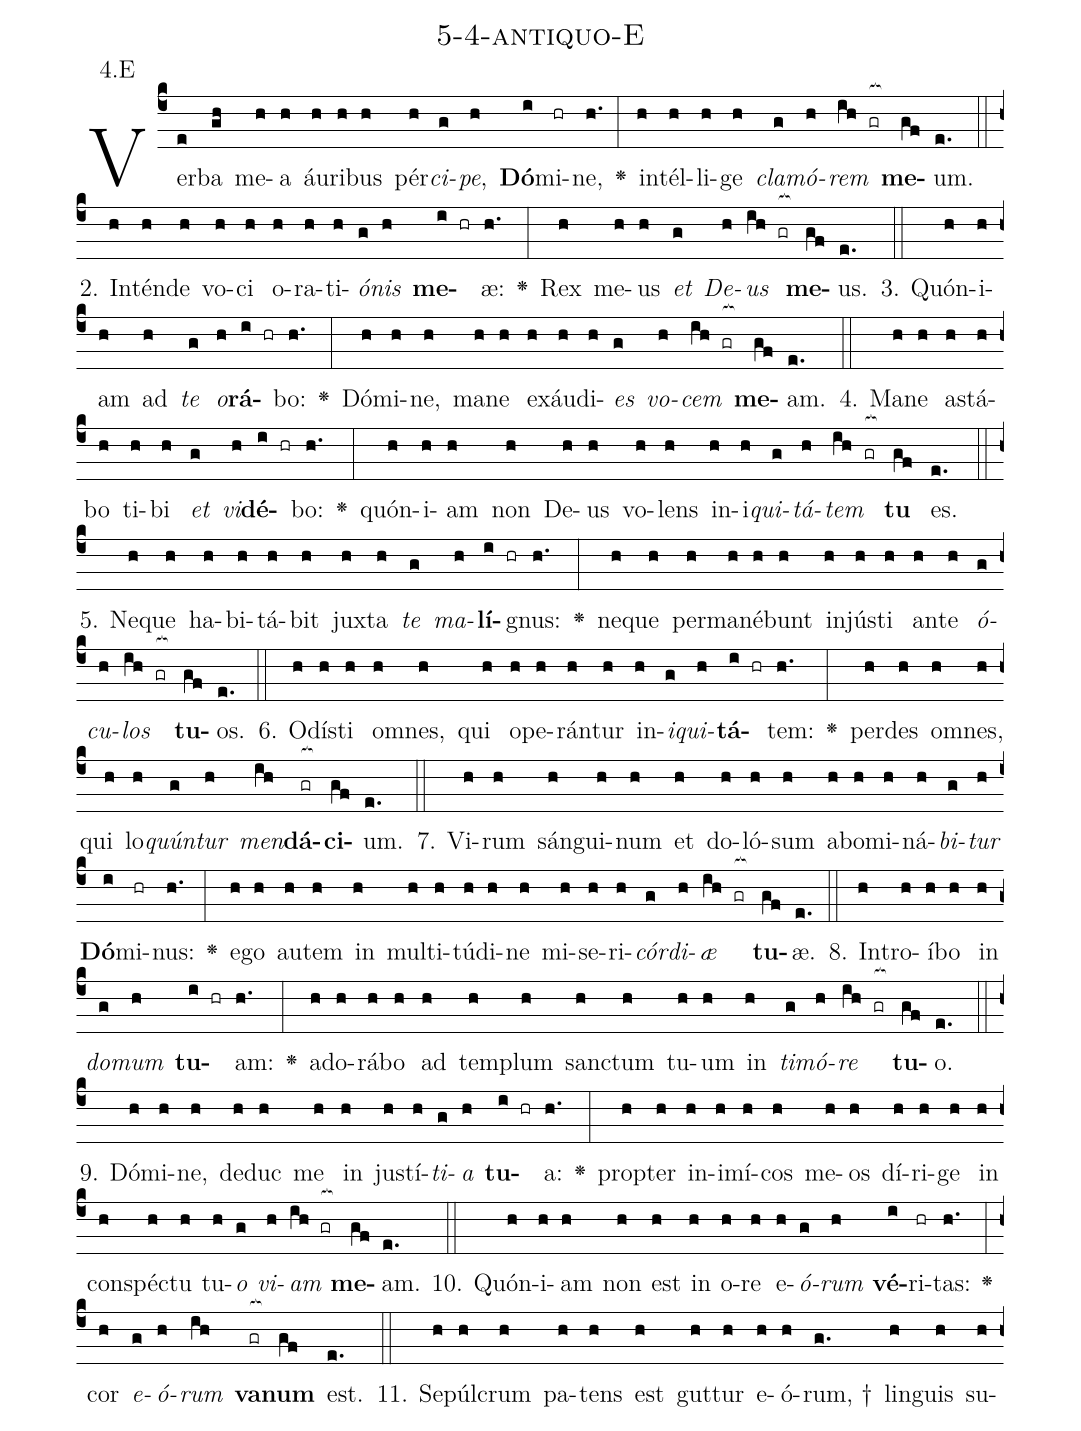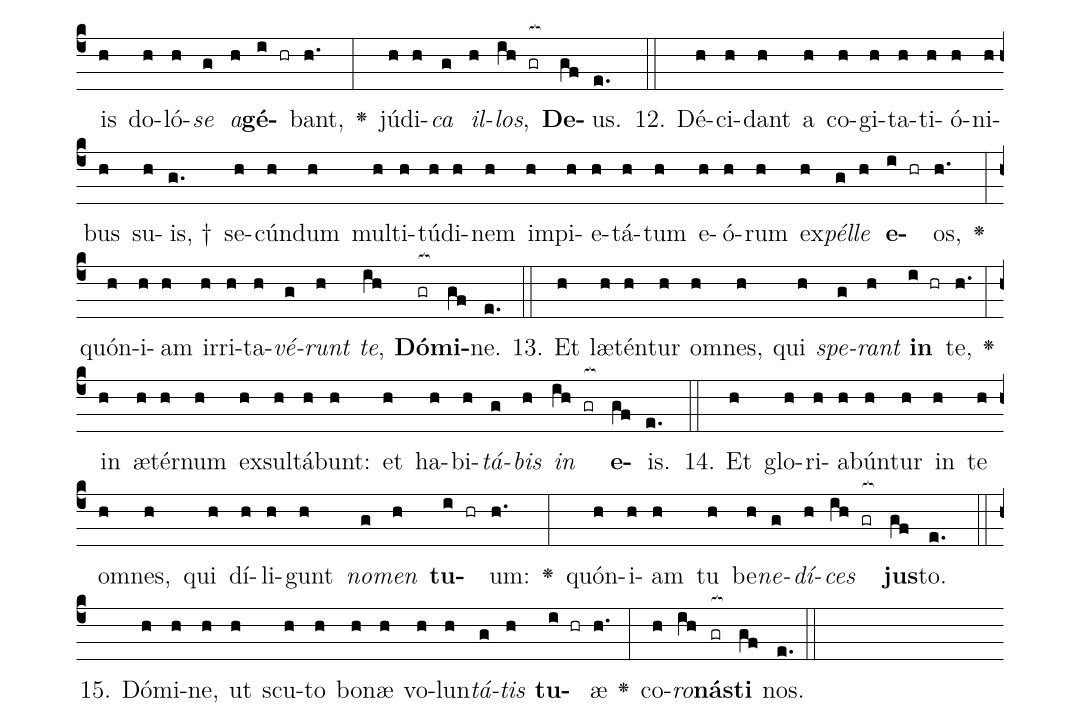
name: 5-4-antiquo-E;
annotation: 4.E;
%%
(c4)Ver(e)ba(gh) me(h)a(h) áu(h)ri(h)bus(h) pér(h)<i>ci</i>(g)<i>pe</i>,(h) <b>Dó</b>(i)mi(hr)ne,(h.) <v>\greheightstar</v>(:) in(h)tél(h)li(h)ge(h) <i>cla</i>(g)<i>mó</i>(h)<i>rem</i>(ih gr[ocb:1{]) <b>me</b>(gf[ocb:0}])um.(e.) (::)
2. In(h)tén(h)de(h) vo(h)ci(h) o(h)ra(h)ti(h)<i>ó</i>(g)<i>nis</i>(h) <b>me</b>(i hr)æ:(h.) <v>\greheightstar</v>(:) Rex(h) me(h)us(h) <i>et</i>(g) <i>De</i>(h)<i>us</i>(ih gr[ocb:1{]) <b>me</b>(gf[ocb:0}])us.(e.) (::)
3. Quón(h)i(h)am(h) ad(h) <i>te</i>(g) <i>o</i>(h)<b>rá</b>(i hr)bo:(h.) <v>\greheightstar</v>(:) Dó(h)mi(h)ne,(h) ma(h)ne(h) ex(h)áu(h)di(h)<i>es</i>(g) <i>vo</i>(h)<i>cem</i>(ih gr[ocb:1{]) <b>me</b>(gf[ocb:0}])am.(e.) (::)
4. Ma(h)ne(h) a(h)stá(h)bo(h) ti(h)bi(h) <i>et</i>(g) <i>vi</i>(h)<b>dé</b>(i hr)bo:(h.) <v>\greheightstar</v>(:) quón(h)i(h)am(h) non(h) De(h)us(h) vo(h)lens(h) in(h)i(h)<i>qui</i>(g)<i>tá</i>(h)<i>tem</i>(ih gr[ocb:1{]) <b>tu</b>(gf[ocb:0}]) es.(e.) (::)
5. Ne(h)que(h) ha(h)bi(h)tá(h)bit(h) jux(h)ta(h) <i>te</i>(g) <i>ma</i>(h)<b>lí</b>(i hr)gnus:(h.) <v>\greheightstar</v>(:) ne(h)que(h) per(h)ma(h)né(h)bunt(h) in(h)jús(h)ti(h) an(h)te(h) <i>ó</i>(g)<i>cu</i>(h)<i>los</i>(ih gr[ocb:1{]) <b>tu</b>(gf[ocb:0}])os.(e.) (::)
6. O(h)dís(h)ti(h) om(h)nes,(h) qui(h) o(h)pe(h)rán(h)tur(h) in(h)<i>i</i>(g)<i>qui</i>(h)<b>tá</b>(i hr)tem:(h.) <v>\greheightstar</v>(:) per(h)des(h) om(h)nes,(h) qui(h) lo(h)<i>quún</i>(g)<i>tur</i>(h) <i>men</i>(ih)<b>dá</b>(gr[ocb:1{])<b>ci</b>(gf[ocb:0}])um.(e.) (::)
7. Vi(h)rum(h) sán(h)gui(h)num(h) et(h) do(h)ló(h)sum(h) ab(h)o(h)mi(h)ná(h)<i>bi</i>(g)<i>tur</i>(h) <b>Dó</b>(i)mi(hr)nus:(h.) <v>\greheightstar</v>(:) e(h)go(h) au(h)tem(h) in(h) mul(h)ti(h)tú(h)di(h)ne(h) mi(h)se(h)ri(h)<i>cór</i>(g)<i>di</i>(h)<i>æ</i>(ih gr[ocb:1{]) <b>tu</b>(gf[ocb:0}])æ.(e.) (::)
8. In(h)tro(h)í(h)bo(h) in(h) <i>do</i>(g)<i>mum</i>(h) <b>tu</b>(i hr)am:(h.) <v>\greheightstar</v>(:) ad(h)o(h)rá(h)bo(h) ad(h) tem(h)plum(h) sanc(h)tum(h) tu(h)um(h) in(h) <i>ti</i>(g)<i>mó</i>(h)<i>re</i>(ih gr[ocb:1{]) <b>tu</b>(gf[ocb:0}])o.(e.) (::)
9. Dó(h)mi(h)ne,(h) de(h)duc(h) me(h) in(h) jus(h)tí(h)<i>ti</i>(g)<i>a</i>(h) <b>tu</b>(i hr)a:(h.) <v>\greheightstar</v>(:) prop(h)ter(h) in(h)i(h)mí(h)cos(h) me(h)os(h) dí(h)ri(h)ge(h) in(h) con(h)spéc(h)tu(h) tu(h)<i>o</i>(g) <i>vi</i>(h)<i>am</i>(ih gr[ocb:1{]) <b>me</b>(gf[ocb:0}])am.(e.) (::)
10. Quón(h)i(h)am(h) non(h) est(h) in(h) o(h)re(h) e(h)<i>ó</i>(g)<i>rum</i>(h) <b>vé</b>(i)ri(hr)tas:(h.) <v>\greheightstar</v>(:) cor(h) <i>e</i>(g)<i>ó</i>(h)<i>rum</i>(ih) <b>va</b>(gr[ocb:1{])<b>num</b>(gf[ocb:0}]) est.(e.) (::)
11. Se(h)púl(h)crum(h) pa(h)tens(h) est(h) gut(h)tur(h) e(h)ó(h)rum, †(g.) lin(h)guis(h) su(h)is(h) do(h)ló(h)<i>se</i>(g) <i>a</i>(h)<b>gé</b>(i hr)bant,(h.) <v>\greheightstar</v>(:) jú(h)di(h)<i>ca</i>(g) <i>il</i>(h)<i>los</i>,(ih gr[ocb:1{]) <b>De</b>(gf[ocb:0}])us.(e.) (::)
12. Dé(h)ci(h)dant(h) a(h) co(h)gi(h)ta(h)ti(h)ó(h)ni(h)bus(h) su(h)is, †(g.) se(h)cún(h)dum(h) mul(h)ti(h)tú(h)di(h)nem(h) im(h)pi(h)e(h)tá(h)tum(h) e(h)ó(h)rum(h) ex(h)<i>pél</i>(g)<i>le</i>(h) <b>e</b>(i hr)os,(h.) <v>\greheightstar</v>(:) quón(h)i(h)am(h) ir(h)ri(h)ta(h)<i>vé</i>(g)<i>runt</i>(h) <i>te</i>,(ih) <b>Dó</b>(gr[ocb:1{])<b>mi</b>(gf[ocb:0}])ne.(e.) (::)
13. Et(h) læ(h)tén(h)tur(h) om(h)nes,(h) qui(h) <i>spe</i>(g)<i>rant</i>(h) <b>in</b>(i hr) te,(h.) <v>\greheightstar</v>(:) in(h) æ(h)tér(h)num(h) ex(h)sul(h)tá(h)bunt:(h) et(h) ha(h)bi(h)<i>tá</i>(g)<i>bis</i>(h) <i>in</i>(ih gr[ocb:1{]) <b>e</b>(gf[ocb:0}])is.(e.) (::)
14. Et(h) glo(h)ri(h)a(h)bún(h)tur(h) in(h) te(h) om(h)nes,(h) qui(h) dí(h)li(h)gunt(h) <i>no</i>(g)<i>men</i>(h) <b>tu</b>(i hr)um:(h.) <v>\greheightstar</v>(:) quón(h)i(h)am(h) tu(h) be(h)<i>ne</i>(g)<i>dí</i>(h)<i>ces</i>(ih gr[ocb:1{]) <b>jus</b>(gf[ocb:0}])to.(e.) (::)
15. Dó(h)mi(h)ne,(h) ut(h) scu(h)to(h) bo(h)næ(h) vo(h)lun(h)<i>tá</i>(g)<i>tis</i>(h) <b>tu</b>(i hr)æ(h.) <v>\greheightstar</v>(:) co(h)<i>ro</i>(ih)<b>nás</b>(gr[ocb:1{])<b>ti</b>(gf[ocb:0}]) nos.(e.) (::)
